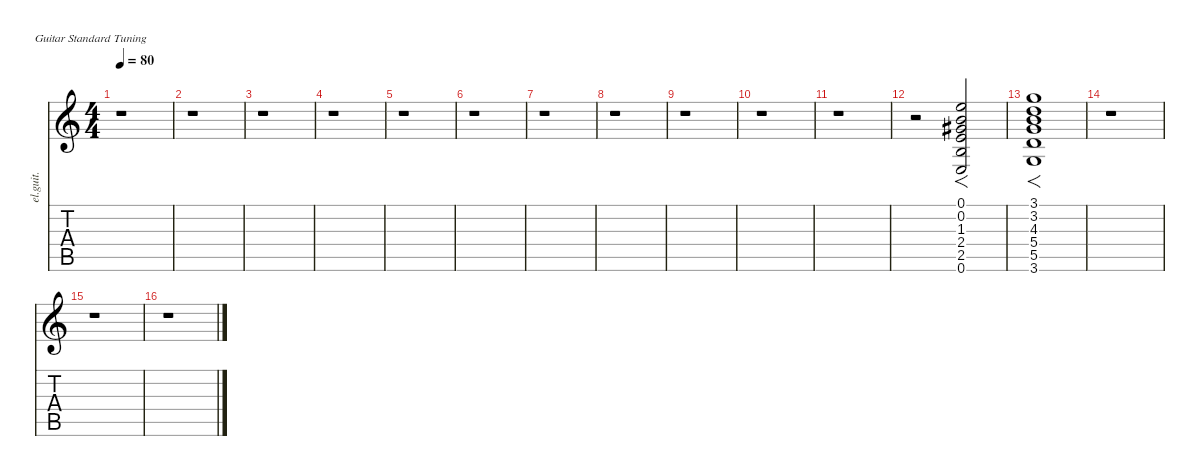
\defaultSystemsLayout 4
\hideDynamics
\bracketExtendMode nobrackets
\track ("Electric guitar (mute) 3" "el.guit.") {instrument electricguitarclean}
\staff {score tabs}
\tuning (E4 B3 G3 D3 A2 E2)
\ts (4 4)
\tempo 80
\clef g2
\ks c
r.1{dy f instrument electricguitarclean beam Down} |
r.1{beam Down} |
r.1{beam Down} |
r.1{beam Down} |
r.1{beam Down} |
r.1{beam Down} |
r.1{beam Down} |
r.1{beam Down} |
r.1{beam Down} |
r.1{beam Down} |
r.1{beam Down} |
r.2{beam Down} (0.1 0.2 1.3{acc #} 2.4 2.5 0.6).2{f beam Up} |
(3.1 3.2 4.3 5.4 5.5 3.6).1{f beam Up} |
r.1{beam Down} |
r.1{beam Down} |
r.1{beam Down}
